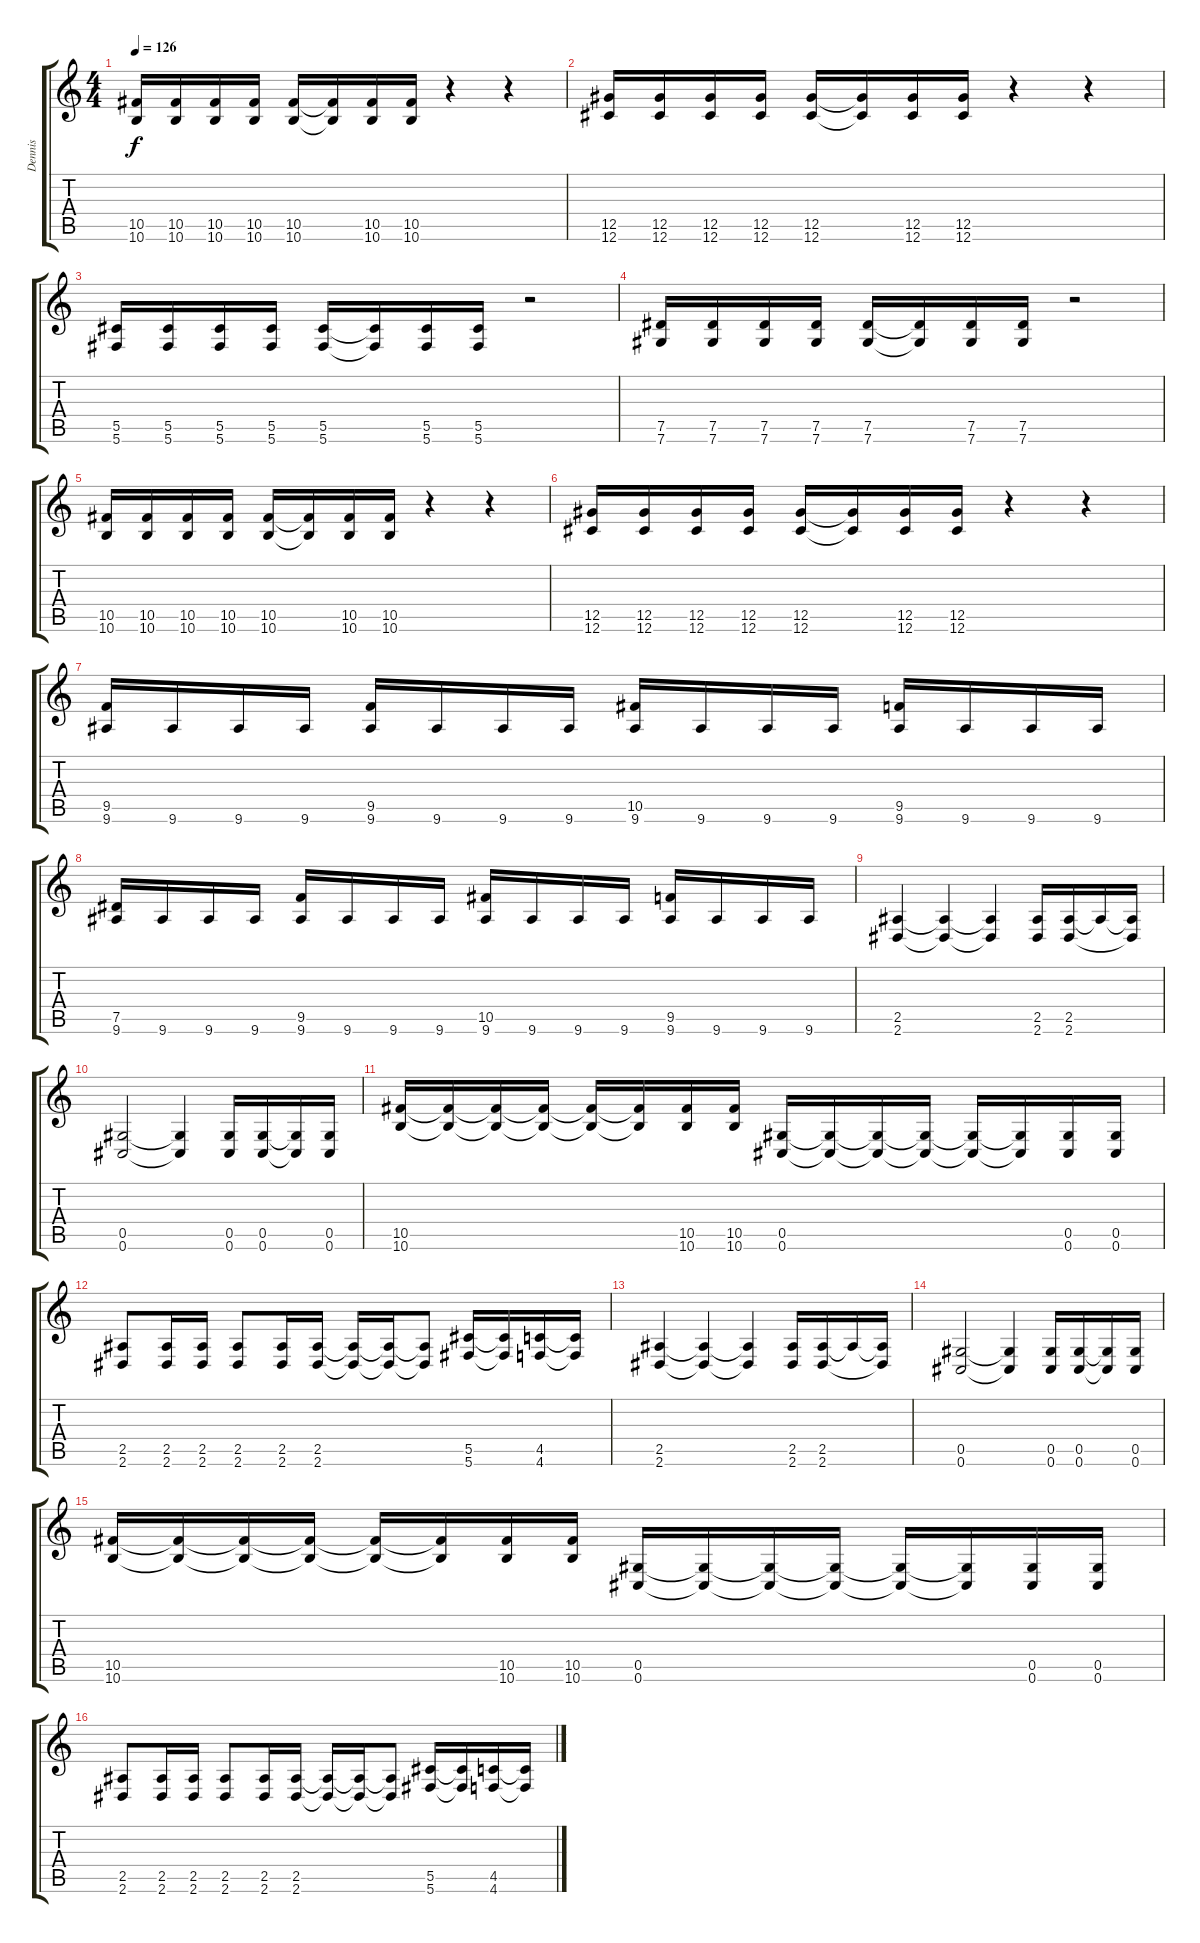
\track ("Dennis" "Dennis") {instrument distortionguitar}
\staff {score tabs}
\tuning (Eb4 Bb3 Gb3 Db3 Ab2 Db2) {hide}
\ts (4 4)
\tempo 126
\clef g2
\ks c
(10.5 10.6).16{dy f} (10.5 10.6).16 (10.5 10.6).16 (10.5 10.6).16 (10.5 10.6).16 (10.5{t} 10.6{t}).16 (10.5 10.6).16 (10.5 10.6).16 r.4 r.4 |
(12.5 12.6).16 (12.5 12.6).16 (12.5 12.6).16 (12.5 12.6).16 (12.5 12.6).16 (12.5{t} 12.6{t}).16 (12.5 12.6).16 (12.5 12.6).16 r.4 r.4 |
(5.5 5.6).16 (5.5 5.6).16 (5.5 5.6).16 (5.5 5.6).16 (5.5 5.6).16 (5.5{t} 5.6{t}).16 (5.5 5.6).16 (5.5 5.6).16 r.2 |
(7.5 7.6).16 (7.5 7.6).16 (7.5 7.6).16 (7.5 7.6).16 (7.5 7.6).16 (7.5{t} 7.6{t}).16 (7.5 7.6).16 (7.5 7.6).16 r.2 |
(10.5 10.6).16 (10.5 10.6).16 (10.5 10.6).16 (10.5 10.6).16 (10.5 10.6).16 (10.5{t} 10.6{t}).16 (10.5 10.6).16 (10.5 10.6).16 r.4 r.4 |
(12.5 12.6).16 (12.5 12.6).16 (12.5 12.6).16 (12.5 12.6).16 (12.5 12.6).16 (12.5{t} 12.6{t}).16 (12.5 12.6).16 (12.5 12.6).16 r.4 r.4 |
(9.5 9.6).16 9.6.16 9.6.16 9.6.16 (9.5 9.6).16 9.6.16 9.6.16 9.6.16 (10.5 9.6).16 9.6.16 9.6.16 9.6.16 (9.5 9.6).16 9.6.16 9.6.16 9.6.16 |
(7.5 9.6).16 9.6.16 9.6.16 9.6.16 (9.5 9.6).16 9.6.16 9.6.16 9.6.16 (10.5 9.6).16 9.6.16 9.6.16 9.6.16 (9.5 9.6).16 9.6.16 9.6.16 9.6.16 |
(2.5 2.6).4 (2.5{t} 2.6{t}).4 (2.5{t} 2.6{t}).4 (2.5 2.6).16 (2.5 2.6).16 2.5{t}.16 (2.5{t} 2.6{t}).16 |
(0.5 0.6).2 (0.5{t} 0.6{t}).4 (0.5 0.6).16 (0.5 0.6).16 (0.5{t} 0.6{t}).16 (0.5 0.6).16 |
(10.5 10.6).16 (10.5{t} 10.6{t}).16 (10.5{t} 10.6{t}).16 (10.5{t} 10.6{t}).16 (10.5{t} 10.6{t}).16 (10.5{t} 10.6{t}).16 (10.5 10.6).16 (10.5 10.6).16 (0.5 0.6).16 (0.5{t} 0.6{t}).16 (0.5{t} 0.6{t}).16 (0.5{t} 0.6{t}).16 (0.5{t} 0.6{t}).16 (0.5{t} 0.6{t}).16 (0.5 0.6).16 (0.5 0.6).16 |
(2.5 2.6).8 (2.5 2.6).16 (2.5 2.6).16 (2.5 2.6).8 (2.5 2.6).16 (2.5 2.6).16 (2.5{t} 2.6{t}).16 (2.5{t} 2.6{t}).16 (2.5{t} 2.6{t}).8 (5.5 5.6).16 (5.5{t} 5.6{t}).16 (4.5 4.6).16 (4.5{t} 4.6{t}).16 |
(2.5 2.6).4 (2.5{t} 2.6{t}).4 (2.5{t} 2.6{t}).4 (2.5 2.6).16 (2.5 2.6).16 2.5{t}.16 (2.5{t} 2.6{t}).16 |
(0.5 0.6).2 (0.5{t} 0.6{t}).4 (0.5 0.6).16 (0.5 0.6).16 (0.5{t} 0.6{t}).16 (0.5 0.6).16 |
(10.5 10.6).16 (10.5{t} 10.6{t}).16 (10.5{t} 10.6{t}).16 (10.5{t} 10.6{t}).16 (10.5{t} 10.6{t}).16 (10.5{t} 10.6{t}).16 (10.5 10.6).16 (10.5 10.6).16 (0.5 0.6).16 (0.5{t} 0.6{t}).16 (0.5{t} 0.6{t}).16 (0.5{t} 0.6{t}).16 (0.5{t} 0.6{t}).16 (0.5{t} 0.6{t}).16 (0.5 0.6).16 (0.5 0.6).16 |
(2.5 2.6).8 (2.5 2.6).16 (2.5 2.6).16 (2.5 2.6).8 (2.5 2.6).16 (2.5 2.6).16 (2.5{t} 2.6{t}).16 (2.5{t} 2.6{t}).16 (2.5{t} 2.6{t}).8 (5.5 5.6).16 (5.5{t} 5.6{t}).16 (4.5 4.6).16 (4.5{t} 4.6{t}).16
